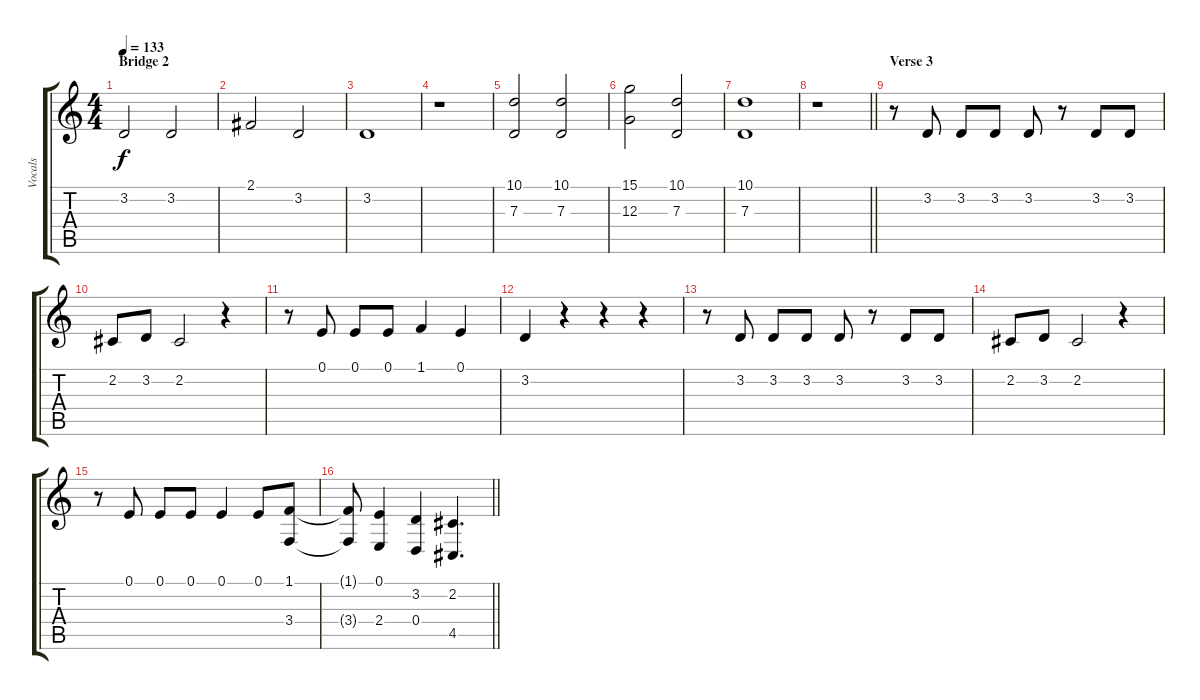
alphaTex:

\track ("Vocals" "Vocals") {instrument lead6voice}
\staff {score tabs}
\tuning (E4 B3 G3 D3 A2 E2) {hide}
\ts (4 4)
\section ("" "Bridge 2")
\tempo 133
\clef g2
\ks c
3.2.2{dy f} 3.2.2 |
2.1.2 3.2.2 |
3.2.1 |
r.1 |
(10.1 7.3).2 (10.1 7.3).2 |
(15.1 12.3).2 (10.1 7.3).2 |
(10.1 7.3).1 |
\barLineRight lightlight
r.1 |
\section ("" "Verse 3")
r.8 3.2.8 3.2.8 3.2.8 3.2.8 r.8 3.2.8 3.2.8 |
2.2.8 3.2.8 2.2.2 r.4 |
r.8 0.1.8 0.1.8 0.1.8 1.1.4 0.1.4 |
3.2.4 r.4 r.4 r.4 |
r.8 3.2.8 3.2.8 3.2.8 3.2.8 r.8 3.2.8 3.2.8 |
2.2.8 3.2.8 2.2.2 r.4 |
r.8 0.1.8 0.1.8 0.1.8 0.1.4 0.1.8 (1.1 3.4).8 |
\barLineRight lightlight
(1.1{t} 3.4{t}).8 (0.1 2.4).4 (3.2 0.4).4 (2.2 4.5).4{d}
